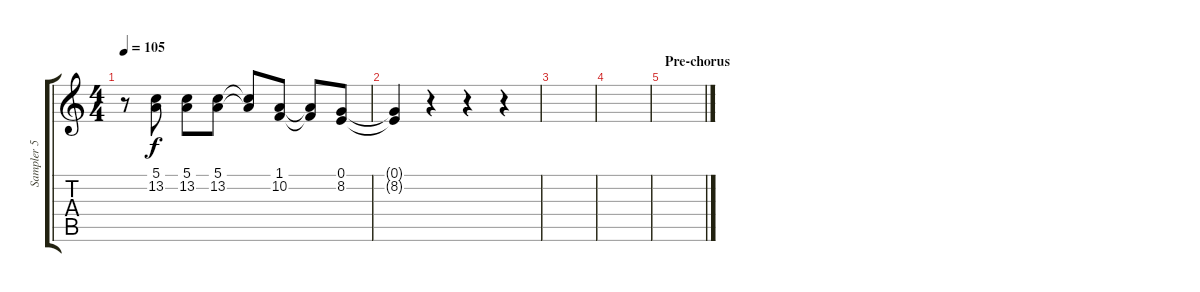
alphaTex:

\track ("Sampler 5 " "Sampler 5 ") {instrument voiceoohs}
\staff {score tabs}
\tuning (E4 B3 G3 D3 A2 E2) {hide}
\ts (4 4)
\tempo 105
\clef g2
\ks c
r.8{dy f volume 11 instrument voiceoohs} (5.1 13.2).8 (5.1 13.2).8 (5.1 13.2).8 (5.1{t} 13.2{t}).8 (1.1 10.2).8 (1.1{t} 10.2{t}).8 (0.1 8.2).8 |
(0.1{t} 8.2{t}).4 r.4 r.4 r.4 |
|
|
\section ("" "Pre-chorus")
